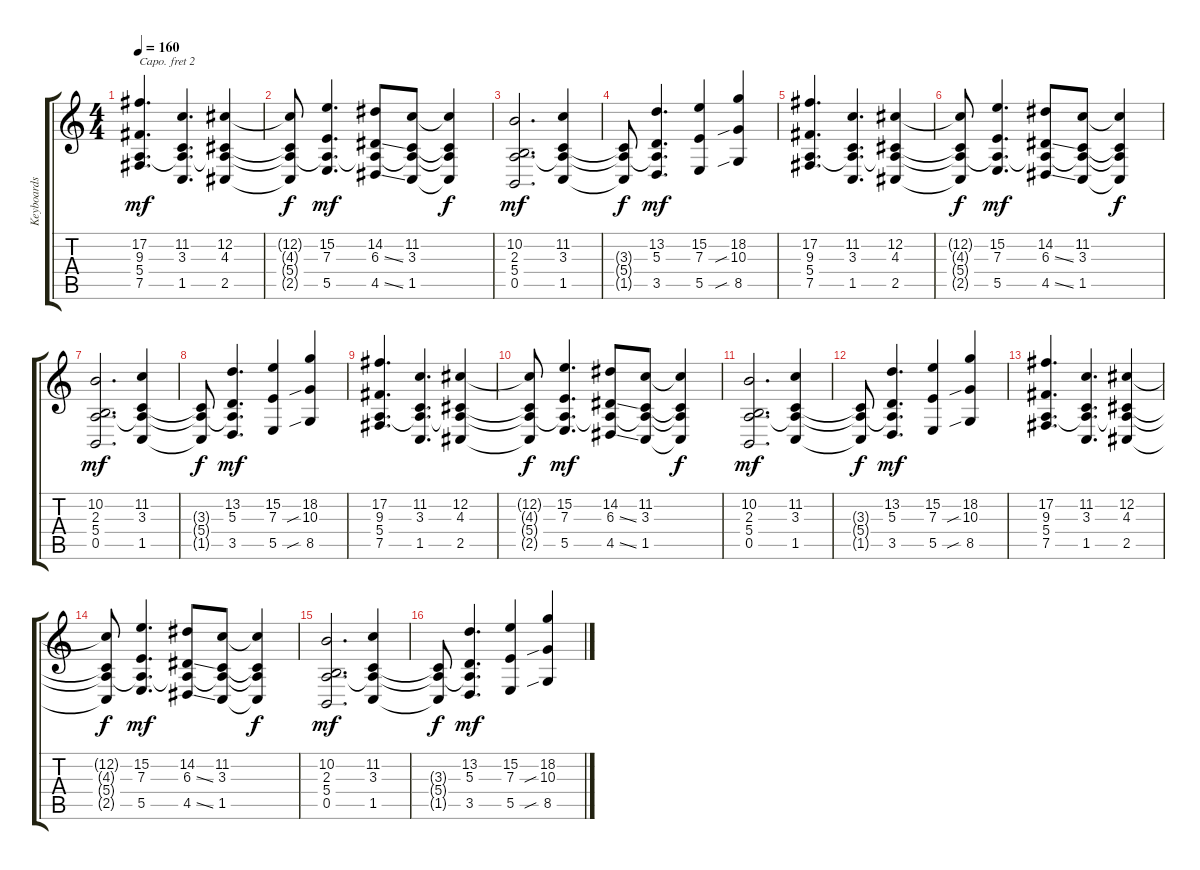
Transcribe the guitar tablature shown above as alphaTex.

\track ("Keyboards" "Keyboards") {instrument synthstrings1}
\staff {score tabs}
\capo 2
\tuning (E4 B3 G3 D3 A2 E2) {hide}
\ts (4 4)
\tempo 160
\clef g2
\ks c
(17.2 9.3 5.4 7.5).4{d dy mf} (11.2 3.3 5.4{t} 1.5).4{d} (12.2 4.3 5.4{t} 2.5).4 |
(12.2{t} 4.3{t} 5.4{t} 2.5{t}).8{dy f} (15.2 7.3 5.4{t} 5.5).4{d dy mf} (14.2 6.3{ss} 5.4{t} 4.5{ss}).8 (11.2 3.3 5.4{t} 1.5).8 (11.2{t} 3.3{t} 5.4{t} 1.5{t}).4{dy f} |
(10.2 2.3 5.4 0.5).2{d dy mf} (11.2 3.3 5.4{t} 1.5).4 |
(3.3{t} 5.4{t} 1.5{t}).8{dy f} (13.2 5.3 5.4{t} 3.5).4{d dy mf} (15.2 7.3 5.5).4 (18.2 10.3{sib} 8.5{sib}).4 |
(17.2 9.3 5.4 7.5).4{d} (11.2 3.3 5.4{t} 1.5).4{d} (12.2 4.3 5.4{t} 2.5).4 |
(12.2{t} 4.3{t} 5.4{t} 2.5{t}).8{dy f} (15.2 7.3 5.4{t} 5.5).4{d dy mf} (14.2 6.3{ss} 5.4{t} 4.5{ss}).8 (11.2 3.3 5.4{t} 1.5).8 (11.2{t} 3.3{t} 5.4{t} 1.5{t}).4{dy f} |
(10.2 2.3 5.4 0.5).2{d dy mf} (11.2 3.3 5.4{t} 1.5).4 |
(3.3{t} 5.4{t} 1.5{t}).8{dy f} (13.2 5.3 5.4{t} 3.5).4{d dy mf} (15.2 7.3 5.5).4 (18.2 10.3{sib} 8.5{sib}).4 |
(17.2 9.3 5.4 7.5).4{d} (11.2 3.3 5.4{t} 1.5).4{d} (12.2 4.3 5.4{t} 2.5).4 |
(12.2{t} 4.3{t} 5.4{t} 2.5{t}).8{dy f} (15.2 7.3 5.4{t} 5.5).4{d dy mf} (14.2 6.3{ss} 5.4{t} 4.5{ss}).8 (11.2 3.3 5.4{t} 1.5).8 (11.2{t} 3.3{t} 5.4{t} 1.5{t}).4{dy f} |
(10.2 2.3 5.4 0.5).2{d dy mf} (11.2 3.3 5.4{t} 1.5).4 |
(3.3{t} 5.4{t} 1.5{t}).8{dy f} (13.2 5.3 5.4{t} 3.5).4{d dy mf} (15.2 7.3 5.5).4 (18.2 10.3{sib} 8.5{sib}).4 |
(17.2 9.3 5.4 7.5).4{d} (11.2 3.3 5.4{t} 1.5).4{d} (12.2 4.3 5.4{t} 2.5).4 |
(12.2{t} 4.3{t} 5.4{t} 2.5{t}).8{dy f} (15.2 7.3 5.4{t} 5.5).4{d dy mf} (14.2 6.3{ss} 5.4{t} 4.5{ss}).8 (11.2 3.3 5.4{t} 1.5).8 (11.2{t} 3.3{t} 5.4{t} 1.5{t}).4{dy f} |
(10.2 2.3 5.4 0.5).2{d dy mf} (11.2 3.3 5.4{t} 1.5).4 |
(3.3{t} 5.4{t} 1.5{t}).8{dy f} (13.2 5.3 5.4{t} 3.5).4{d dy mf} (15.2 7.3 5.5).4 (18.2 10.3{sib} 8.5{sib}).4
